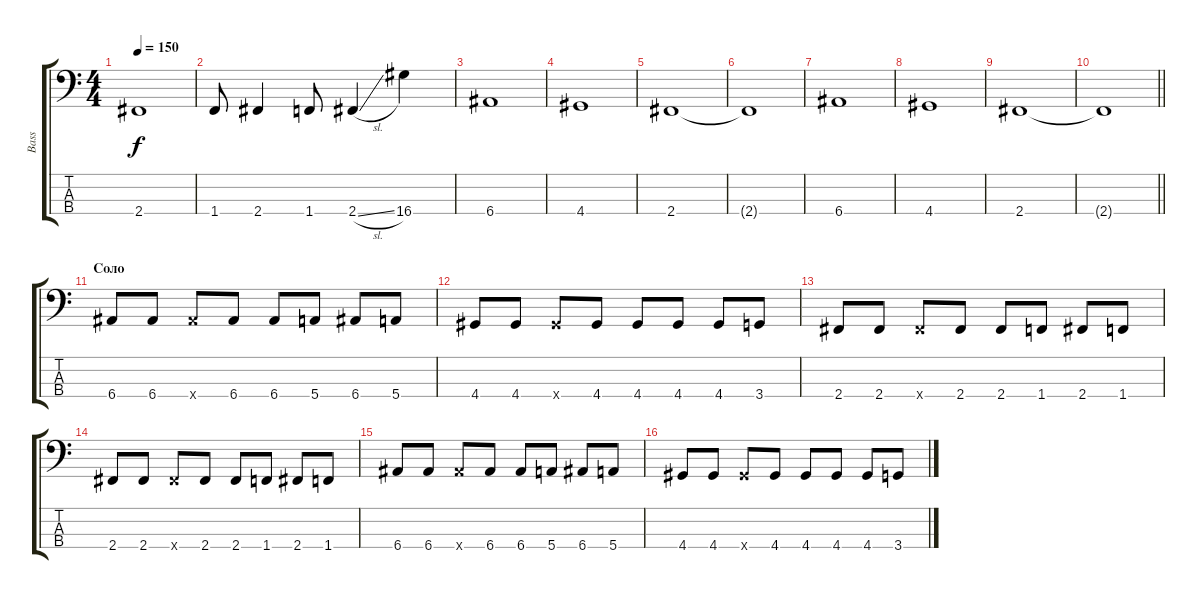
\track ("Bass" "Bass") {instrument electricbasspick}
\staff {score tabs}
\tuning (G2 D2 A1 E1) {hide}
\ts (4 4)
\tempo 150
\clef f4
\ks c
2.4.1{dy f} |
1.4.8 2.4.4 1.4.8 2.4{sl}.4 16.4.4 |
6.4.1 |
4.4.1 |
2.4.1 |
2.4{t}.1 |
6.4.1 |
4.4.1 |
2.4.1 |
\barLineRight lightlight
2.4{t}.1 |
\section ("" "Соло")
6.4.8 6.4.8 6.4{x}.8 6.4.8 6.4.8 5.4.8 6.4.8 5.4.8 |
4.4.8 4.4.8 4.4{x}.8 4.4.8 4.4.8 4.4.8 4.4.8 3.4.8 |
2.4.8 2.4.8 2.4{x}.8 2.4.8 2.4.8 1.4.8 2.4.8 1.4.8 |
2.4.8 2.4.8 2.4{x}.8 2.4.8 2.4.8 1.4.8 2.4.8 1.4.8 |
6.4.8 6.4.8 6.4{x}.8 6.4.8 6.4.8 5.4.8 6.4.8 5.4.8 |
4.4.8 4.4.8 4.4{x}.8 4.4.8 4.4.8 4.4.8 4.4.8 3.4.8
